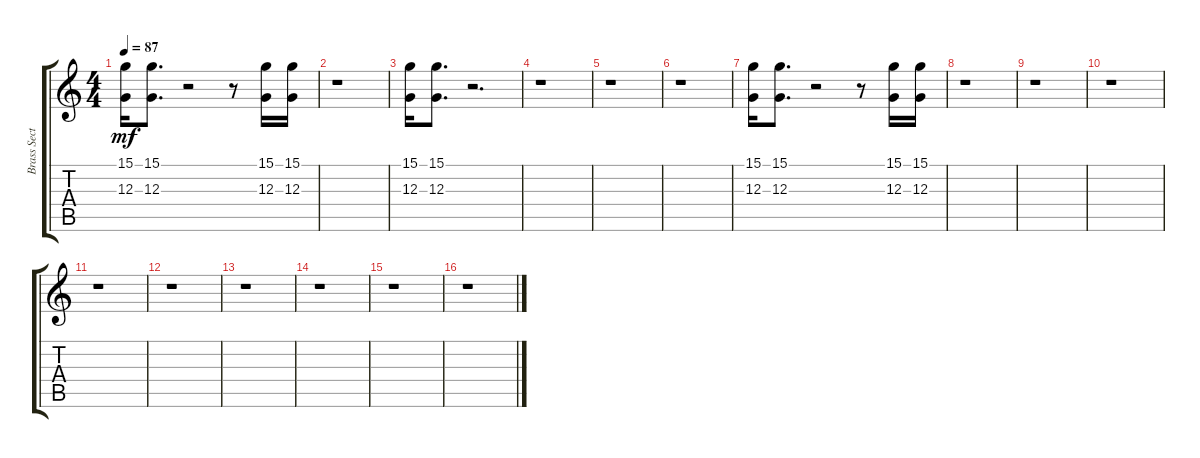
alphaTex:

\track ("Brass Section" "Brass Sect") {instrument brasssection}
\staff {score tabs}
\tuning (E4 B3 G3 D3 A2 E2) {hide}
\ts (4 4)
\tempo 87
\clef g2
\ks aminor
(15.1 12.3).16{dy mf} (15.1 12.3).8{d} r.2 r.8 (15.1 12.3).16 (15.1 12.3).16 |
r.1 |
(15.1 12.3).16 (15.1 12.3).8{d} r.2{d} |
r.1 |
r.1 |
r.1 |
(15.1 12.3).16 (15.1 12.3).8{d} r.2 r.8 (15.1 12.3).16 (15.1 12.3).16 |
r.1 |
r.1 |
r.1 |
r.1 |
r.1 |
r.1 |
r.1 |
r.1 |
r.1
